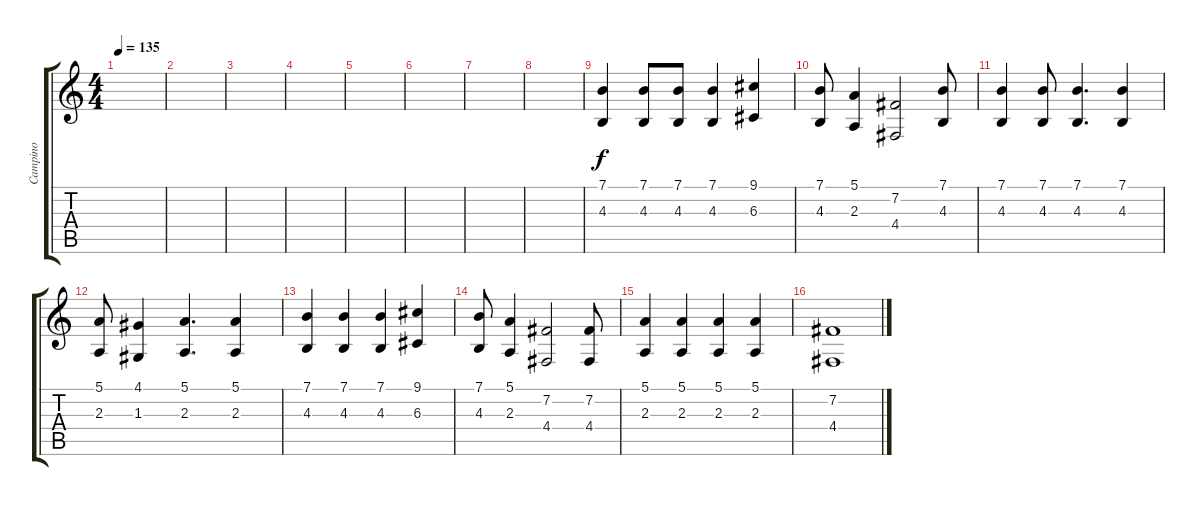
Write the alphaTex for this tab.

\track ("Campino" "Campino") {instrument lead1square}
\staff {score tabs}
\tuning (E4 B3 G3 D3 A2 E2) {hide}
\ts (4 4)
\tempo 135
\clef g2
\ks c
|
|
|
|
|
|
|
|
(7.1 4.3).4 (7.1 4.3).8 (7.1 4.3).8 (7.1 4.3).4 (9.1 6.3).4 |
(7.1 4.3).8 (5.1 2.3).4 (7.2 4.4).2 (7.1 4.3).8 |
(7.1 4.3).4 (7.1 4.3).8 (7.1 4.3).4{d} (7.1 4.3).4 |
(5.1 2.3).8 (4.1 1.3).4 (5.1 2.3).4{d} (5.1 2.3).4 |
(7.1 4.3).4 (7.1 4.3).4 (7.1 4.3).4 (9.1 6.3).4 |
(7.1 4.3).8 (5.1 2.3).4 (7.2 4.4).2 (7.2 4.4).8 |
(5.1 2.3).4 (5.1 2.3).4 (5.1 2.3).4 (5.1 2.3).4 |
(7.2 4.4).1
